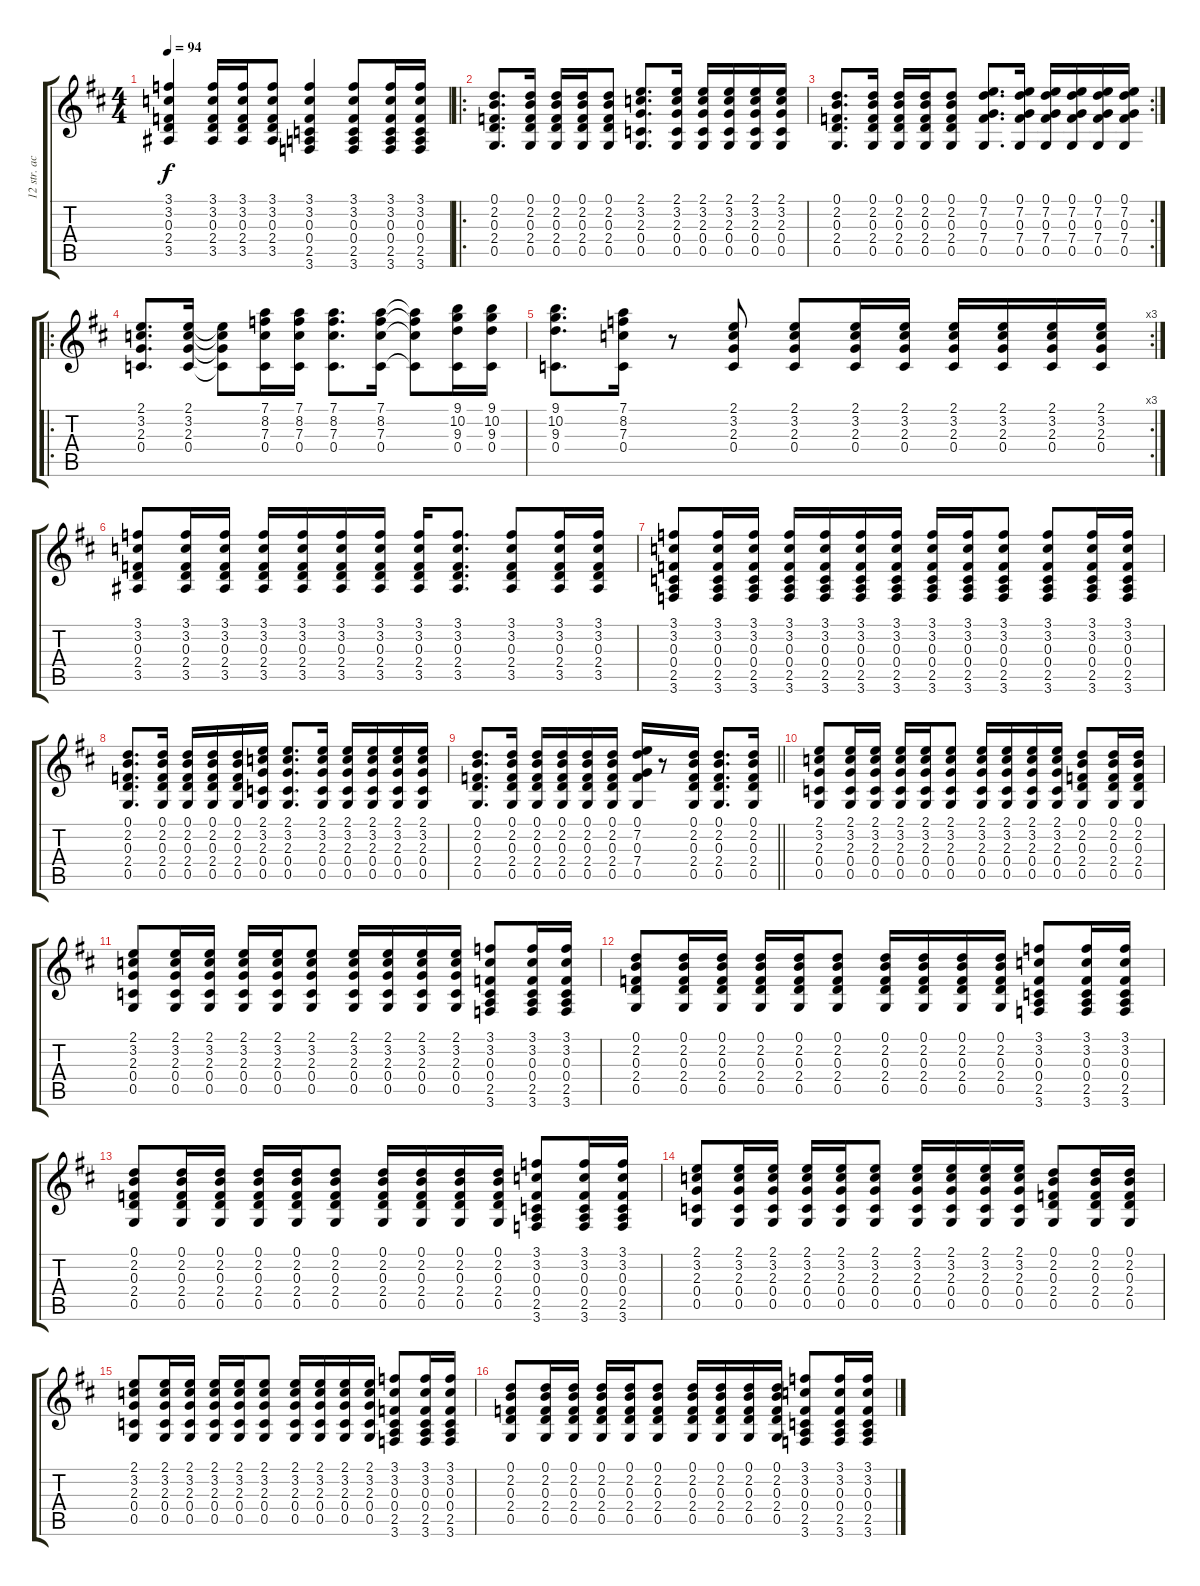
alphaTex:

\track ("12 str. acoustic" "12 str. ac") {instrument acousticguitarsteel}
\staff {score tabs}
\tuning (D4 A3 F3 C3 G2 D2) {hide}
\ts (4 4)
\tempo 94
\clef g2
\ks d
(3.1 3.2 0.3 2.4 3.5).4{dy f} (3.1 3.2 0.3 2.4 3.5).16 (3.1 3.2 0.3 2.4 3.5).16 (3.1 3.2 0.3 2.4 3.5).8 (3.1 3.2 0.3 0.4 2.5 3.6).4 (3.1 3.2 0.3 0.4 2.5 3.6).8 (3.1 3.2 0.3 0.4 2.5 3.6).16 (3.1 3.2 0.3 0.4 2.5 3.6).16 |
\ro
(0.1 2.2 0.3 2.4 0.5).8{d} (0.1 2.2 0.3 2.4 0.5).16 (0.1 2.2 0.3 2.4 0.5).16 (0.1 2.2 0.3 2.4 0.5).16 (0.1 2.2 0.3 2.4 0.5).8 (2.1 3.2 2.3 0.4 0.5).8{d} (2.1 3.2 2.3 0.4 0.5).16 (2.1 3.2 2.3 0.4 0.5).16 (2.1 3.2 2.3 0.4 0.5).16 (2.1 3.2 2.3 0.4 0.5).16 (2.1 3.2 2.3 0.4 0.5).16 |
\rc 2
(0.1 2.2 0.3 2.4 0.5).8{d} (0.1 2.2 0.3 2.4 0.5).16 (0.1 2.2 0.3 2.4 0.5).16 (0.1 2.2 0.3 2.4 0.5).16 (0.1 2.2 0.3 2.4 0.5).8 (0.1 7.2 0.3 7.4 0.5).8{d} (0.1 7.2 0.3 7.4 0.5).16 (0.1 7.2 0.3 7.4 0.5).16 (0.1 7.2 0.3 7.4 0.5).16 (0.1 7.2 0.3 7.4 0.5).16 (0.1 7.2 0.3 7.4 0.5).16 |
\ro
(2.1 3.2 2.3 0.4).8{d} (2.1 3.2 2.3 0.4).16 (2.1{t} 3.2{t} 2.3{t} 0.4{t}).8 (7.1 8.2 7.3 0.4).16 (7.1 8.2 7.3 0.4).16 (7.1 8.2 7.3 0.4).8{d} (7.1 8.2 7.3 0.4).16 (7.1{t} 8.2{t} 7.3{t} 0.4{t}).8 (9.1 10.2 9.3 0.4).16 (9.1 10.2 9.3 0.4).16 |
\rc 3
(9.1 10.2 9.3 0.4).8{d} (7.1 8.2 7.3 0.4).16 r.8 (2.1 3.2 2.3 0.4).8 (2.1 3.2 2.3 0.4).8 (2.1 3.2 2.3 0.4).16 (2.1 3.2 2.3 0.4).16 (2.1 3.2 2.3 0.4).16 (2.1 3.2 2.3 0.4).16 (2.1 3.2 2.3 0.4).16 (2.1 3.2 2.3 0.4).16 |
(3.1 3.2 0.3 2.4 3.5).8 (3.1 3.2 0.3 2.4 3.5).16 (3.1 3.2 0.3 2.4 3.5).16 (3.1 3.2 0.3 2.4 3.5).16 (3.1 3.2 0.3 2.4 3.5).16 (3.1 3.2 0.3 2.4 3.5).16 (3.1 3.2 0.3 2.4 3.5).16 (3.1 3.2 0.3 2.4 3.5).16 (3.1 3.2 0.3 2.4 3.5).8{d} (3.1 3.2 0.3 2.4 3.5).8 (3.1 3.2 0.3 2.4 3.5).16 (3.1 3.2 0.3 2.4 3.5).16 |
(3.1 3.2 0.3 0.4 2.5 3.6).8 (3.1 3.2 0.3 0.4 2.5 3.6).16 (3.1 3.2 0.3 0.4 2.5 3.6).16 (3.1 3.2 0.3 0.4 2.5 3.6).16 (3.1 3.2 0.3 0.4 2.5 3.6).16 (3.1 3.2 0.3 0.4 2.5 3.6).16 (3.1 3.2 0.3 0.4 2.5 3.6).16 (3.1 3.2 0.3 0.4 2.5 3.6).16 (3.1 3.2 0.3 0.4 2.5 3.6).16 (3.1 3.2 0.3 0.4 2.5 3.6).8 (3.1 3.2 0.3 0.4 2.5 3.6).8 (3.1 3.2 0.3 0.4 2.5 3.6).16 (3.1 3.2 0.3 0.4 2.5 3.6).16 |
(0.1 2.2 0.3 2.4 0.5).8{d} (0.1 2.2 0.3 2.4 0.5).16 (0.1 2.2 0.3 2.4 0.5).16 (0.1 2.2 0.3 2.4 0.5).16 (0.1 2.2 0.3 2.4 0.5).16 (2.1 3.2 2.3 0.4 0.5).16 (2.1 3.2 2.3 0.4 0.5).8{d} (2.1 3.2 2.3 0.4 0.5).16 (2.1 3.2 2.3 0.4 0.5).16 (2.1 3.2 2.3 0.4 0.5).16 (2.1 3.2 2.3 0.4 0.5).16 (2.1 3.2 2.3 0.4 0.5).16 |
\barLineRight lightlight
(0.1 2.2 0.3 2.4 0.5).8{d} (0.1 2.2 0.3 2.4 0.5).16 (0.1 2.2 0.3 2.4 0.5).16 (0.1 2.2 0.3 2.4 0.5).16 (0.1 2.2 0.3 2.4 0.5).16 (0.1 2.2 0.3 2.4 0.5).16 (0.1 7.2 0.3 7.4 0.5).16 r.8 (0.1 2.2 0.3 2.4 0.5).16 (0.1 2.2 0.3 2.4 0.5).8{d} (0.1 2.2 0.3 2.4 0.5).16 |
(2.1 3.2 2.3 0.4 0.5).8 (2.1 3.2 2.3 0.4 0.5).16 (2.1 3.2 2.3 0.4 0.5).16 (2.1 3.2 2.3 0.4 0.5).16 (2.1 3.2 2.3 0.4 0.5).16 (2.1 3.2 2.3 0.4 0.5).8 (2.1 3.2 2.3 0.4 0.5).16 (2.1 3.2 2.3 0.4 0.5).16 (2.1 3.2 2.3 0.4 0.5).16 (2.1 3.2 2.3 0.4 0.5).16 (0.1 2.2 0.3 2.4 0.5).8 (0.1 2.2 0.3 2.4 0.5).16 (0.1 2.2 0.3 2.4 0.5).16 |
(2.1 3.2 2.3 0.4 0.5).8 (2.1 3.2 2.3 0.4 0.5).16 (2.1 3.2 2.3 0.4 0.5).16 (2.1 3.2 2.3 0.4 0.5).16 (2.1 3.2 2.3 0.4 0.5).16 (2.1 3.2 2.3 0.4 0.5).8 (2.1 3.2 2.3 0.4 0.5).16 (2.1 3.2 2.3 0.4 0.5).16 (2.1 3.2 2.3 0.4 0.5).16 (2.1 3.2 2.3 0.4 0.5).16 (3.1 3.2 0.3 0.4 2.5 3.6).8 (3.1 3.2 0.3 0.4 2.5 3.6).16 (3.1 3.2 0.3 0.4 2.5 3.6).16 |
(0.1 2.2 0.3 2.4 0.5).8 (0.1 2.2 0.3 2.4 0.5).16 (0.1 2.2 0.3 2.4 0.5).16 (0.1 2.2 0.3 2.4 0.5).16 (0.1 2.2 0.3 2.4 0.5).16 (0.1 2.2 0.3 2.4 0.5).8 (0.1 2.2 0.3 2.4 0.5).16 (0.1 2.2 0.3 2.4 0.5).16 (0.1 2.2 0.3 2.4 0.5).16 (0.1 2.2 0.3 2.4 0.5).16 (3.1 3.2 0.3 0.4 2.5 3.6).8 (3.1 3.2 0.3 0.4 2.5 3.6).16 (3.1 3.2 0.3 0.4 2.5 3.6).16 |
(0.1 2.2 0.3 2.4 0.5).8 (0.1 2.2 0.3 2.4 0.5).16 (0.1 2.2 0.3 2.4 0.5).16 (0.1 2.2 0.3 2.4 0.5).16 (0.1 2.2 0.3 2.4 0.5).16 (0.1 2.2 0.3 2.4 0.5).8 (0.1 2.2 0.3 2.4 0.5).16 (0.1 2.2 0.3 2.4 0.5).16 (0.1 2.2 0.3 2.4 0.5).16 (0.1 2.2 0.3 2.4 0.5).16 (3.1 3.2 0.3 0.4 2.5 3.6).8 (3.1 3.2 0.3 0.4 2.5 3.6).16 (3.1 3.2 0.3 0.4 2.5 3.6).16 |
(2.1 3.2 2.3 0.4 0.5).8 (2.1 3.2 2.3 0.4 0.5).16 (2.1 3.2 2.3 0.4 0.5).16 (2.1 3.2 2.3 0.4 0.5).16 (2.1 3.2 2.3 0.4 0.5).16 (2.1 3.2 2.3 0.4 0.5).8 (2.1 3.2 2.3 0.4 0.5).16 (2.1 3.2 2.3 0.4 0.5).16 (2.1 3.2 2.3 0.4 0.5).16 (2.1 3.2 2.3 0.4 0.5).16 (0.1 2.2 0.3 2.4 0.5).8 (0.1 2.2 0.3 2.4 0.5).16 (0.1 2.2 0.3 2.4 0.5).16 |
(2.1 3.2 2.3 0.4 0.5).8 (2.1 3.2 2.3 0.4 0.5).16 (2.1 3.2 2.3 0.4 0.5).16 (2.1 3.2 2.3 0.4 0.5).16 (2.1 3.2 2.3 0.4 0.5).16 (2.1 3.2 2.3 0.4 0.5).8 (2.1 3.2 2.3 0.4 0.5).16 (2.1 3.2 2.3 0.4 0.5).16 (2.1 3.2 2.3 0.4 0.5).16 (2.1 3.2 2.3 0.4 0.5).16 (3.1 3.2 0.3 0.4 2.5 3.6).8 (3.1 3.2 0.3 0.4 2.5 3.6).16 (3.1 3.2 0.3 0.4 2.5 3.6).16 |
(0.1 2.2 0.3 2.4 0.5).8 (0.1 2.2 0.3 2.4 0.5).16 (0.1 2.2 0.3 2.4 0.5).16 (0.1 2.2 0.3 2.4 0.5).16 (0.1 2.2 0.3 2.4 0.5).16 (0.1 2.2 0.3 2.4 0.5).8 (0.1 2.2 0.3 2.4 0.5).16 (0.1 2.2 0.3 2.4 0.5).16 (0.1 2.2 0.3 2.4 0.5).16 (0.1 2.2 0.3 2.4 0.5).16 (3.1 3.2 0.3 0.4 2.5 3.6).8 (3.1 3.2 0.3 0.4 2.5 3.6).16 (3.1 3.2 0.3 0.4 2.5 3.6).16
